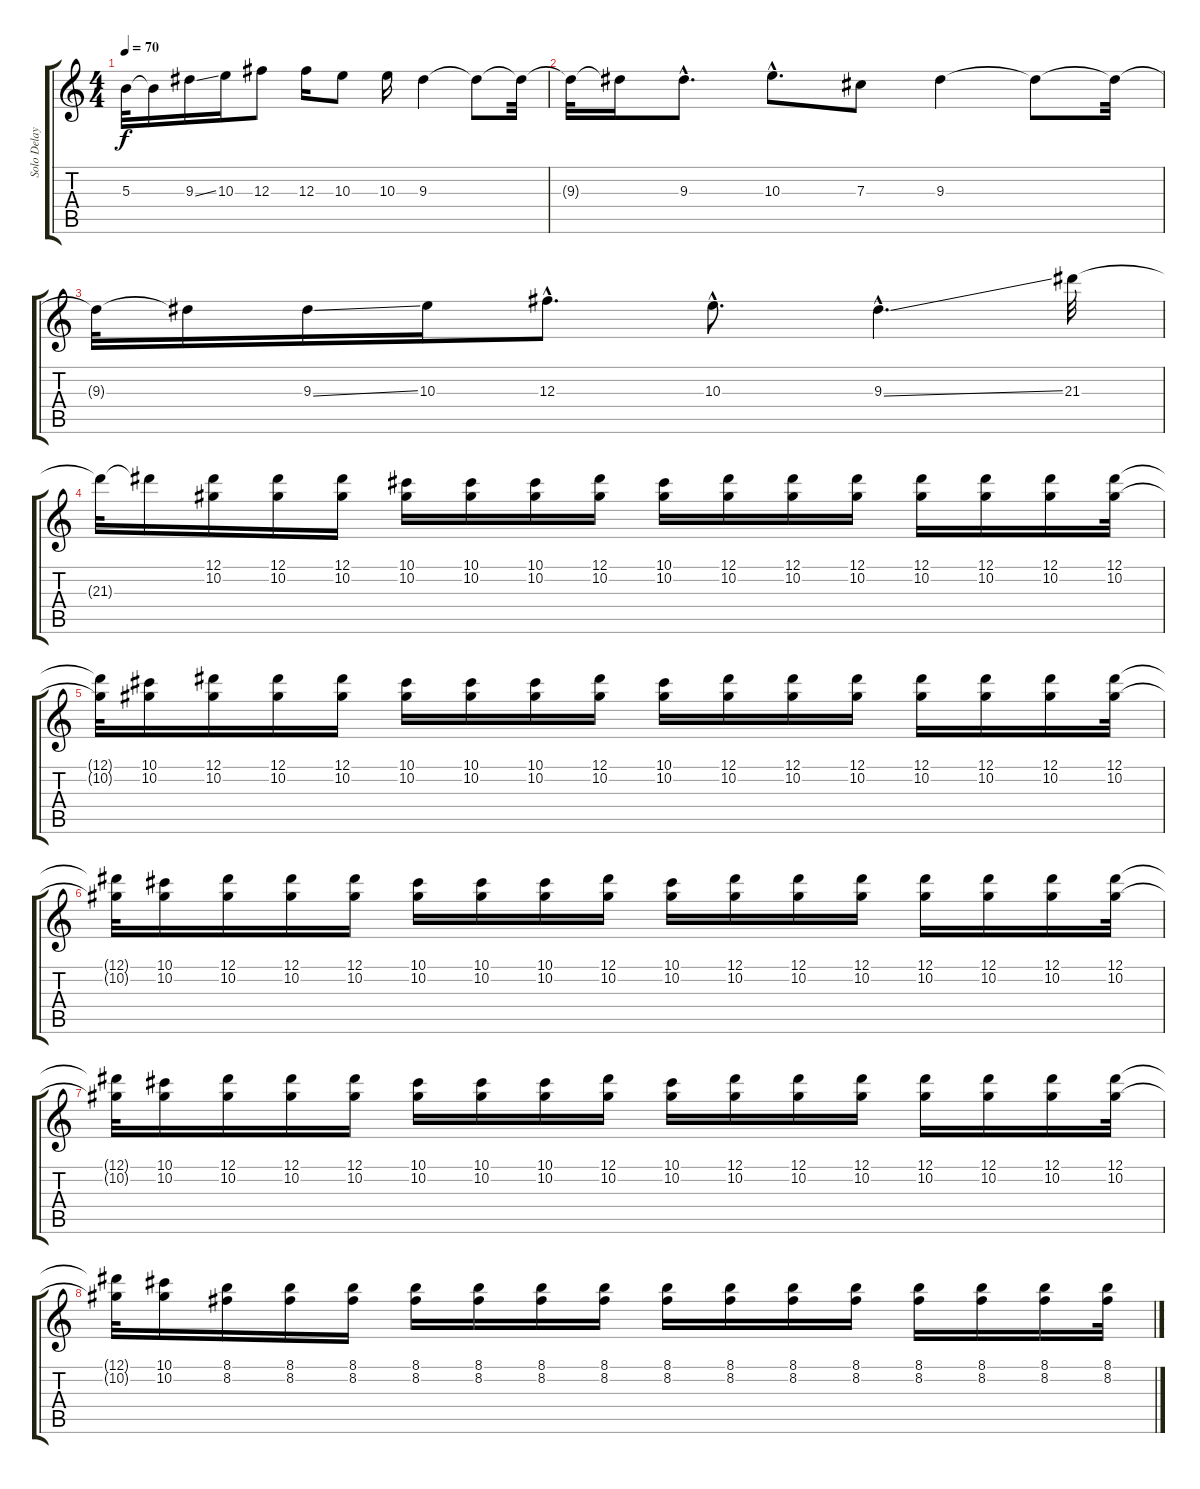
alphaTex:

\track ("Solo Delay" "Solo Delay") {instrument distortionguitar}
\staff {score tabs}
\tuning (Eb4 Bb3 Gb3 Db3 Ab2 Eb2) {hide}
\ts (4 4)
\tempo 70
\clef g2
\ks c
5.3{t}.32{dy f} 5.3{t}.16 9.3{ss}.16 10.3.16 12.3.8 12.3.16 10.3.8 10.3.16 9.3.4 9.3{t}.8 9.3{t}.32 |
9.3{t}.32 9.3{t}.16 9.3{hac}.8{d} 10.3{hac}.8{d} 7.3.8 9.3.4 9.3{t}.8 9.3{t}.32 |
9.3{t}.32 9.3{t}.16 9.3{ss}.16 10.3.16 12.3{hac}.8{d} 10.3{hac}.8{d} 9.3{ss hac}.4{d} 21.3.32 |
21.3{t}.32 21.3{t}.16 (12.1 10.2).16 (12.1 10.2).16 (12.1 10.2).16 (10.1 10.2).16 (10.1 10.2).16 (10.1 10.2).16 (12.1 10.2).16 (10.1 10.2).16 (12.1 10.2).16 (12.1 10.2).16 (12.1 10.2).16 (12.1 10.2).16 (12.1 10.2).16 (12.1 10.2).16 (12.1 10.2).32 |
(12.1{t} 10.2{t}).32 (10.1 10.2).16 (12.1 10.2).16 (12.1 10.2).16 (12.1 10.2).16 (10.1 10.2).16 (10.1 10.2).16 (10.1 10.2).16 (12.1 10.2).16 (10.1 10.2).16 (12.1 10.2).16 (12.1 10.2).16 (12.1 10.2).16 (12.1 10.2).16 (12.1 10.2).16 (12.1 10.2).16 (12.1 10.2).32 |
(12.1{t} 10.2{t}).32 (10.1 10.2).16 (12.1 10.2).16 (12.1 10.2).16 (12.1 10.2).16 (10.1 10.2).16 (10.1 10.2).16 (10.1 10.2).16 (12.1 10.2).16 (10.1 10.2).16 (12.1 10.2).16 (12.1 10.2).16 (12.1 10.2).16 (12.1 10.2).16 (12.1 10.2).16 (12.1 10.2).16 (12.1 10.2).32 |
(12.1{t} 10.2{t}).32 (10.1 10.2).16 (12.1 10.2).16 (12.1 10.2).16 (12.1 10.2).16 (10.1 10.2).16 (10.1 10.2).16 (10.1 10.2).16 (12.1 10.2).16 (10.1 10.2).16 (12.1 10.2).16 (12.1 10.2).16 (12.1 10.2).16 (12.1 10.2).16 (12.1 10.2).16 (12.1 10.2).16 (12.1 10.2).32 |
(12.1{t} 10.2{t}).32 (10.1 10.2).16 (8.1 8.2).16 (8.1 8.2).16 (8.1 8.2).16 (8.1 8.2).16 (8.1 8.2).16 (8.1 8.2).16 (8.1 8.2).16 (8.1 8.2).16 (8.1 8.2).16 (8.1 8.2).16 (8.1 8.2).16 (8.1 8.2).16 (8.1 8.2).16 (8.1 8.2).16 (8.1 8.2).32
